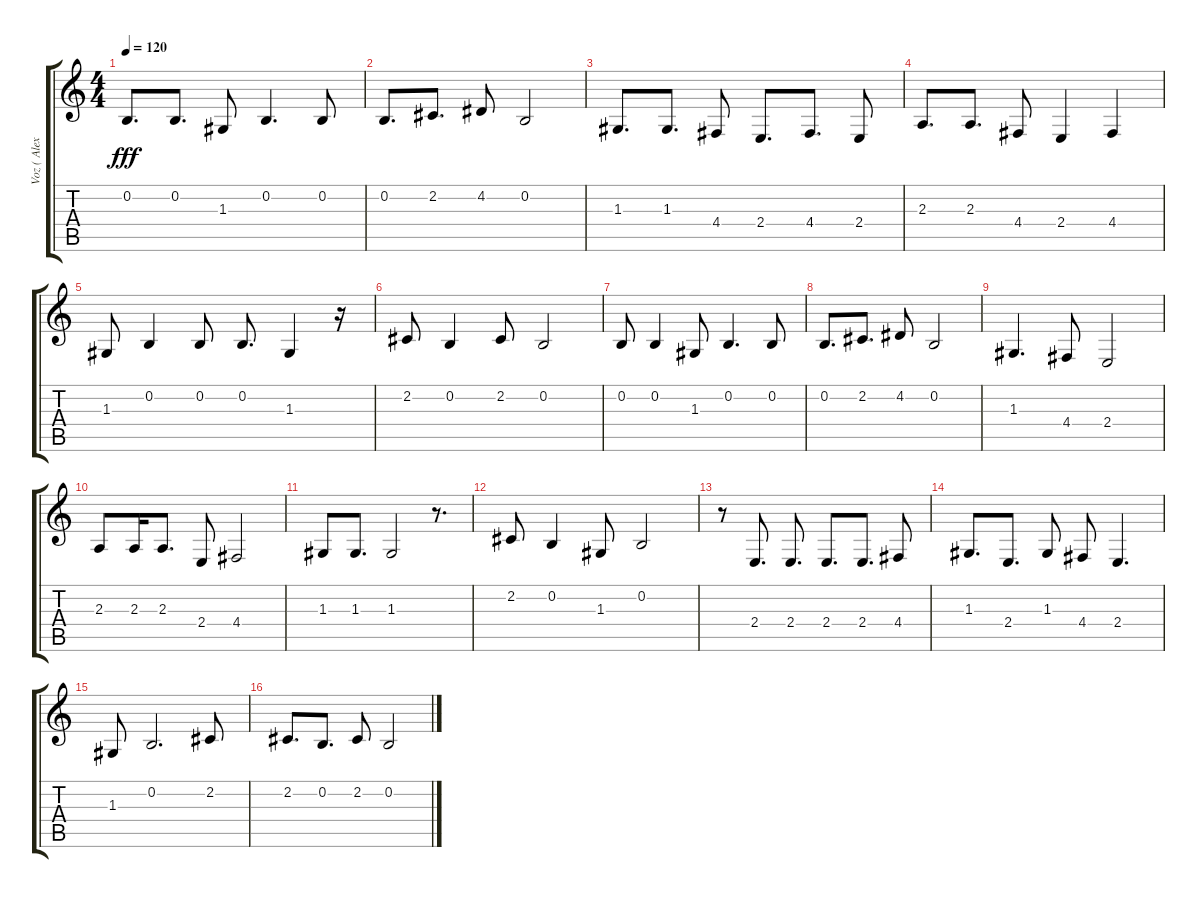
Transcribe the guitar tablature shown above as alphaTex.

\track ("Voz ( Alexis Korfiatis )" "Voz ( Alex") {instrument tenorsax}
\staff {score tabs}
\tuning (E4 B3 G3 D3 A2 E2) {hide}
\ts (4 4)
\tempo 120
\clef g2
\ks c
0.2.8{d dy fff} 0.2.8{d} 1.3.8 0.2.4{d} 0.2.8 |
0.2.8{d} 2.2.8{d} 4.2.8 0.2.2 |
1.3.8{d} 1.3.8{d} 4.4.8 2.4.8{d} 4.4.8{d} 2.4.8 |
2.3.8{d} 2.3.8{d} 4.4.8 2.4.4 4.4.4 |
1.3.8 0.2.4 0.2.8 0.2.8{d} 1.3.4 r.16 |
2.2.8 0.2.4 2.2.8 0.2.2 |
0.2.8 0.2.4 1.3.8 0.2.4{d} 0.2.8 |
0.2.8{d} 2.2.8{d} 4.2.8 0.2.2 |
1.3.4{d} 4.4.8 2.4.2 |
2.3.8 2.3.16 2.3.8{d} 2.4.8 4.4.2 |
1.3.8 1.3.8{d} 1.3.2 r.8{d} |
2.2.8 0.2.4 1.3.8 0.2.2 |
r.8 2.4.8{d} 2.4.8{d} 2.4.8{d} 2.4.8{d} 4.4.8 |
1.3.8{d} 2.4.8{d} 1.3.8 4.4.8 2.4.4{d} |
1.3.8 0.2.2{d} 2.2.8 |
2.2.8{d} 0.2.8{d} 2.2.8 0.2.2
